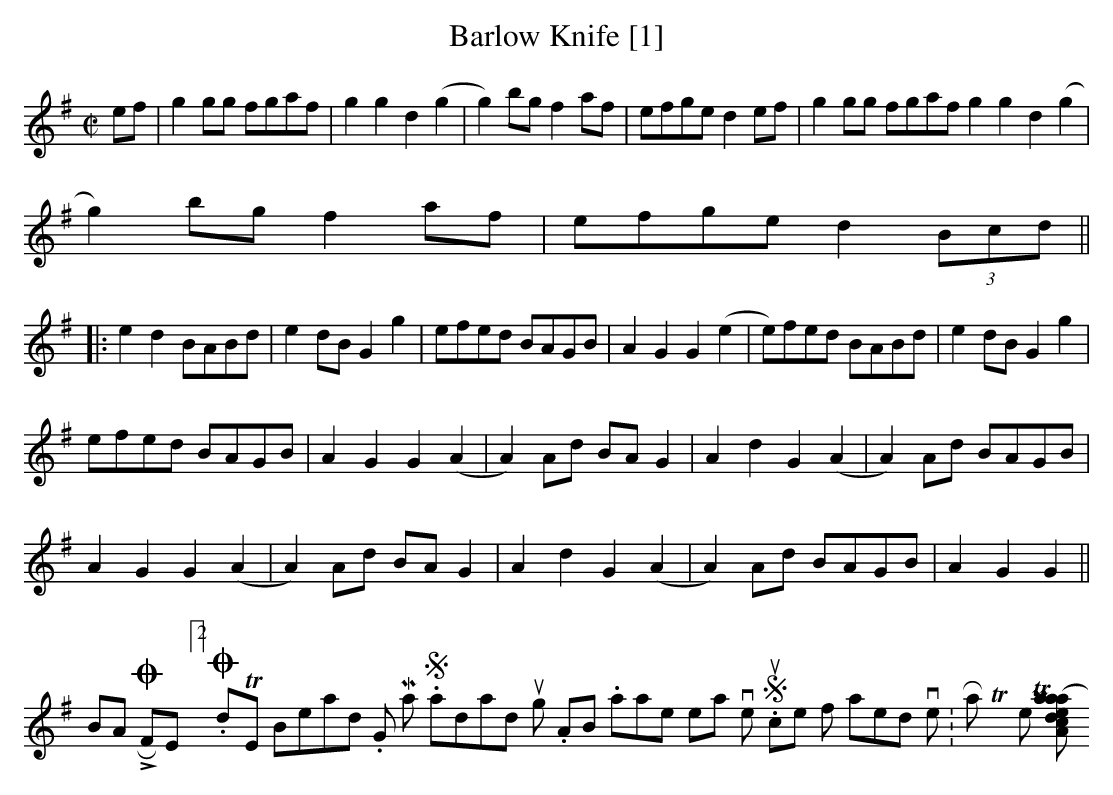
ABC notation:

X:1
T:Barlow Knife [1]
M:C|
L:1/8
K:G
ef|g2 gg fgaf|g2 g2 d2 (g2|g2) bg f2 af|efge d2 ef|g2 gg fgaf g2 g2 d2 (g2|
g2) bg f2 af|efge d2 (3Bcd||
|:e2 d2 BABd|e2 dB G2 g2|efed BAGB|A2 G2 G2 (e2|e)fed BABd|e2 dB G2g2|
efed BAGB|A2 G2 G2 (A2|A2) Ad BA G2|A2 d2 G2 (A2|A2) Ad BAGB|
A2 G2 G2 (A2|A2) Ad BA G2|A2 d2 G2 (A2|A2) Ad BAGB|A2 G2 G2||
BARLOW KNIFE [2]. Old-Time, Breakdown. G Major. Standard tuning. AB. No apparent relationship to version #1. Source for notated version: Ralph Troxell [Phillips]. Phillips (Traditional American Fiddle Tunes), vol. 1, 1994; pg. 19.
